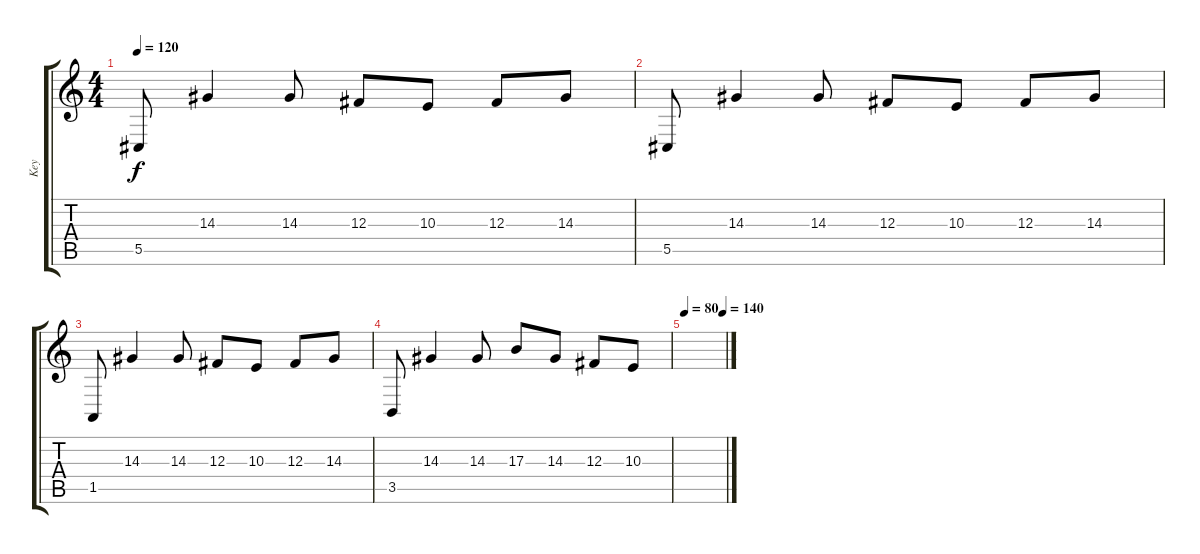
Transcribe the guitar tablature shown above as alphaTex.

\track ("Key" "Key") {instrument lead3calliope}
\staff {score tabs}
\tuning (Eb4 Bb3 Gb3 Db3 Ab2 Db2) {hide}
\ts (4 4)
\tempo 120
\clef g2
\ks c
5.5.8{dy f} 14.3.4 14.3.8 12.3.8 10.3.8 12.3.8 14.3.8 |
5.5.8 14.3.4 14.3.8 12.3.8 10.3.8 12.3.8 14.3.8 |
1.5.8 14.3.4 14.3.8 12.3.8 10.3.8 12.3.8 14.3.8 |
3.5.8 14.3.4 14.3.8 17.3.8 14.3.8 12.3.8 10.3.8 |
\tempo 80
\tempo (140 0.9375)
